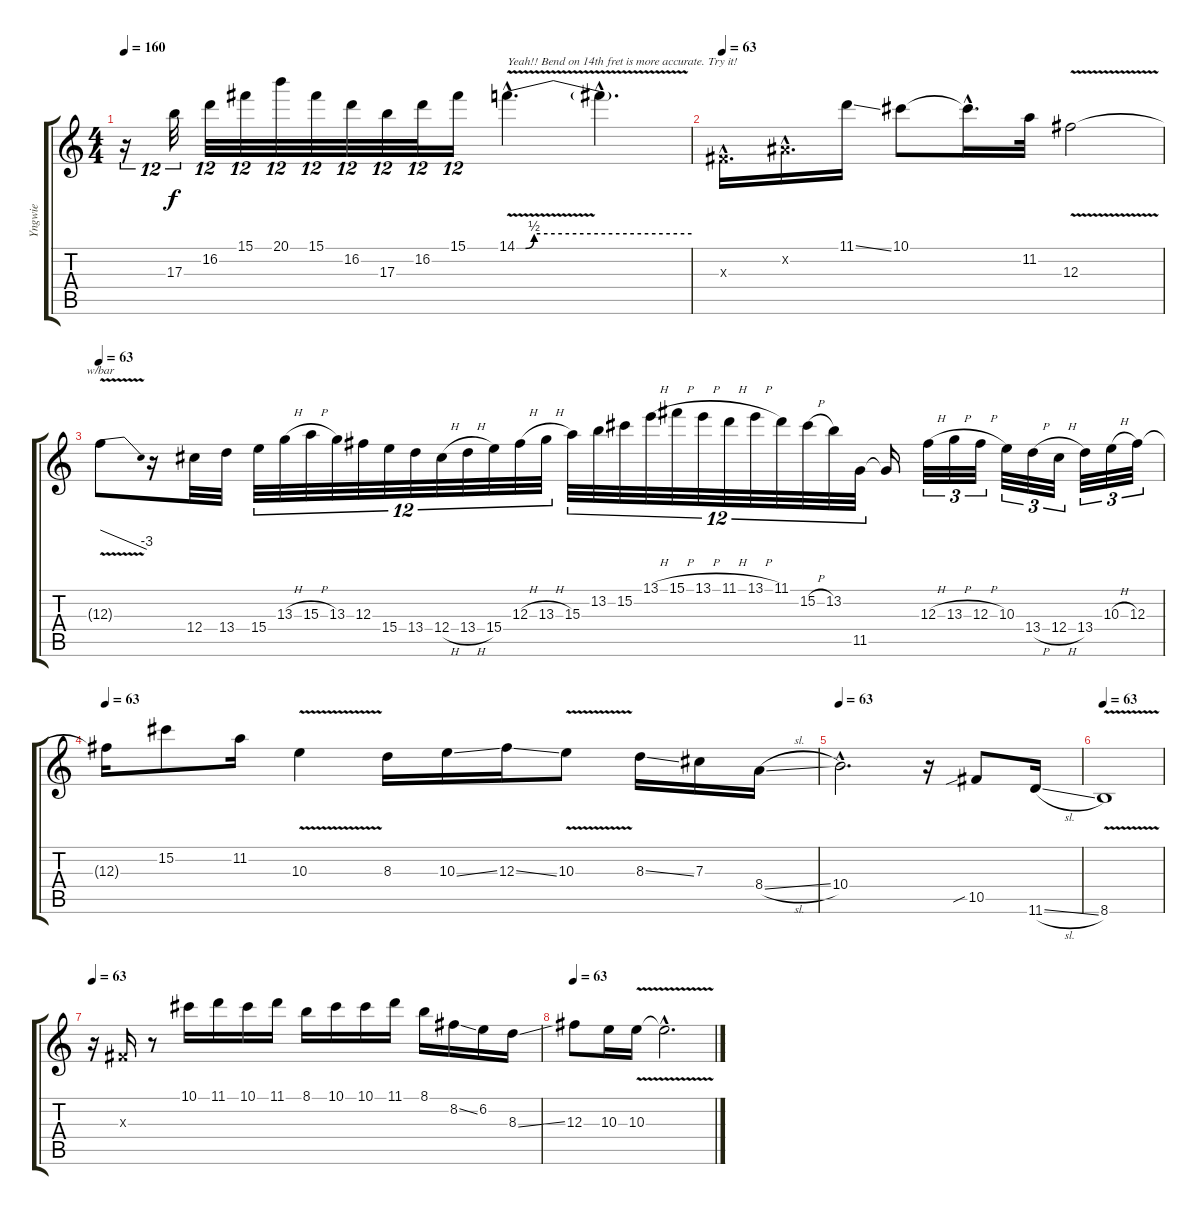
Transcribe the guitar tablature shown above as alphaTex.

\track ("Yngwie" "Yngwie") {instrument overdrivenguitar}
\staff {score tabs}
\tuning (Eb4 Bb3 Gb3 Db3 Ab2 Eb2) {hide}
\ts (4 4)
\tempo 160
\tempo 63
\tempo 160
\clef g2
\ks c
r.16{tu (12 8) dy f instrument overdrivenguitar} 17.3.32{tu (12 8)} 16.2.32{tu (12 8)} 15.1.32{tu (12 8)} 20.1.32{tu (12 8)} 15.1.32{tu (12 8)} 16.2.32{tu (12 8)} 17.3.32{tu (12 8)} 16.2.32{tu (12 8)} 15.1.16{tu (12 8)} 14.1{be (custom 0 0 3 0 6 2 60 2) v hac}.4{d txt "Yeah!! Bend on 14th fret is more accurate. Try it!"} 14.1{hac t}.4{d} |
\tempo 63
0.3{hac x}.16{d} 0.2{hac x}.16{d} 11.1{ss}.16 10.1.8 10.1{hac t}.16{d} 11.2.32 12.3{v}.2 |
\tempo 63
12.3{t}.8{tbe (dive default 0 0 60 -12)} r.16 12.4.32 13.4.32 15.4.32{tu (12 8)} 13.3{h}.32{tu (12 8)} 15.3{h}.32{tu (12 8)} 13.3.32{tu (12 8)} 12.3.32{tu (12 8)} 15.4.32{tu (12 8)} 13.4.32{tu (12 8)} 12.4{h}.32{tu (12 8)} 13.4{h}.32{tu (12 8)} 15.4.32{tu (12 8)} 12.3{h}.32{tu (12 8)} 13.3{h}.32{tu (12 8)} 15.3.32{tu (12 8)} 13.2.32{tu (12 8)} 15.2.32{tu (12 8)} 13.1{h}.32{tu (12 8)} 15.1{h}.32{tu (12 8)} 13.1{h}.32{tu (12 8)} 11.1{h}.32{tu (12 8)} 13.1{h}.32{tu (12 8)} 11.1.32{tu (12 8)} 15.2{h}.32{tu (12 8)} 13.2.32{tu (12 8)} 11.5.32{tu (12 8)} 11.5{t}.16 12.3{h}.32{tu (3 2)} 13.3{h}.32{tu (3 2)} 12.3{h}.32{tu (3 2)} 10.3.32{tu (3 2)} 13.4{h}.32{tu (3 2)} 12.4{h}.32{tu (3 2)} 13.4.32{tu (3 2)} 10.3{h}.32{tu (3 2)} 12.3.32{tu (3 2)} |
\tempo 63
12.3{t}.16 15.2.8 11.2.16 10.3{v}.4 8.3.16 10.3{ss}.16 12.3{ss}.16 10.3{v}.8 8.3{ss}.16 7.3.16 8.4{sl}.16 |
\tempo 63
10.4{hac}.2{d} r.16 10.5{sib}.8 11.6{sl}.16 |
\tempo 63
8.6{v}.1 |
\tempo 63
r.16 0.3{x}.16 r.8 10.1.16 11.1.16 10.1.16 11.1.16 8.1.16 10.1.16 10.1.16 11.1.16 8.1.16 8.2{ss}.16 6.2.16 8.3{ss}.16 |
\tempo 63
12.3.8 10.3.16 10.3{v}.16 10.3{hac t}.2{d}
